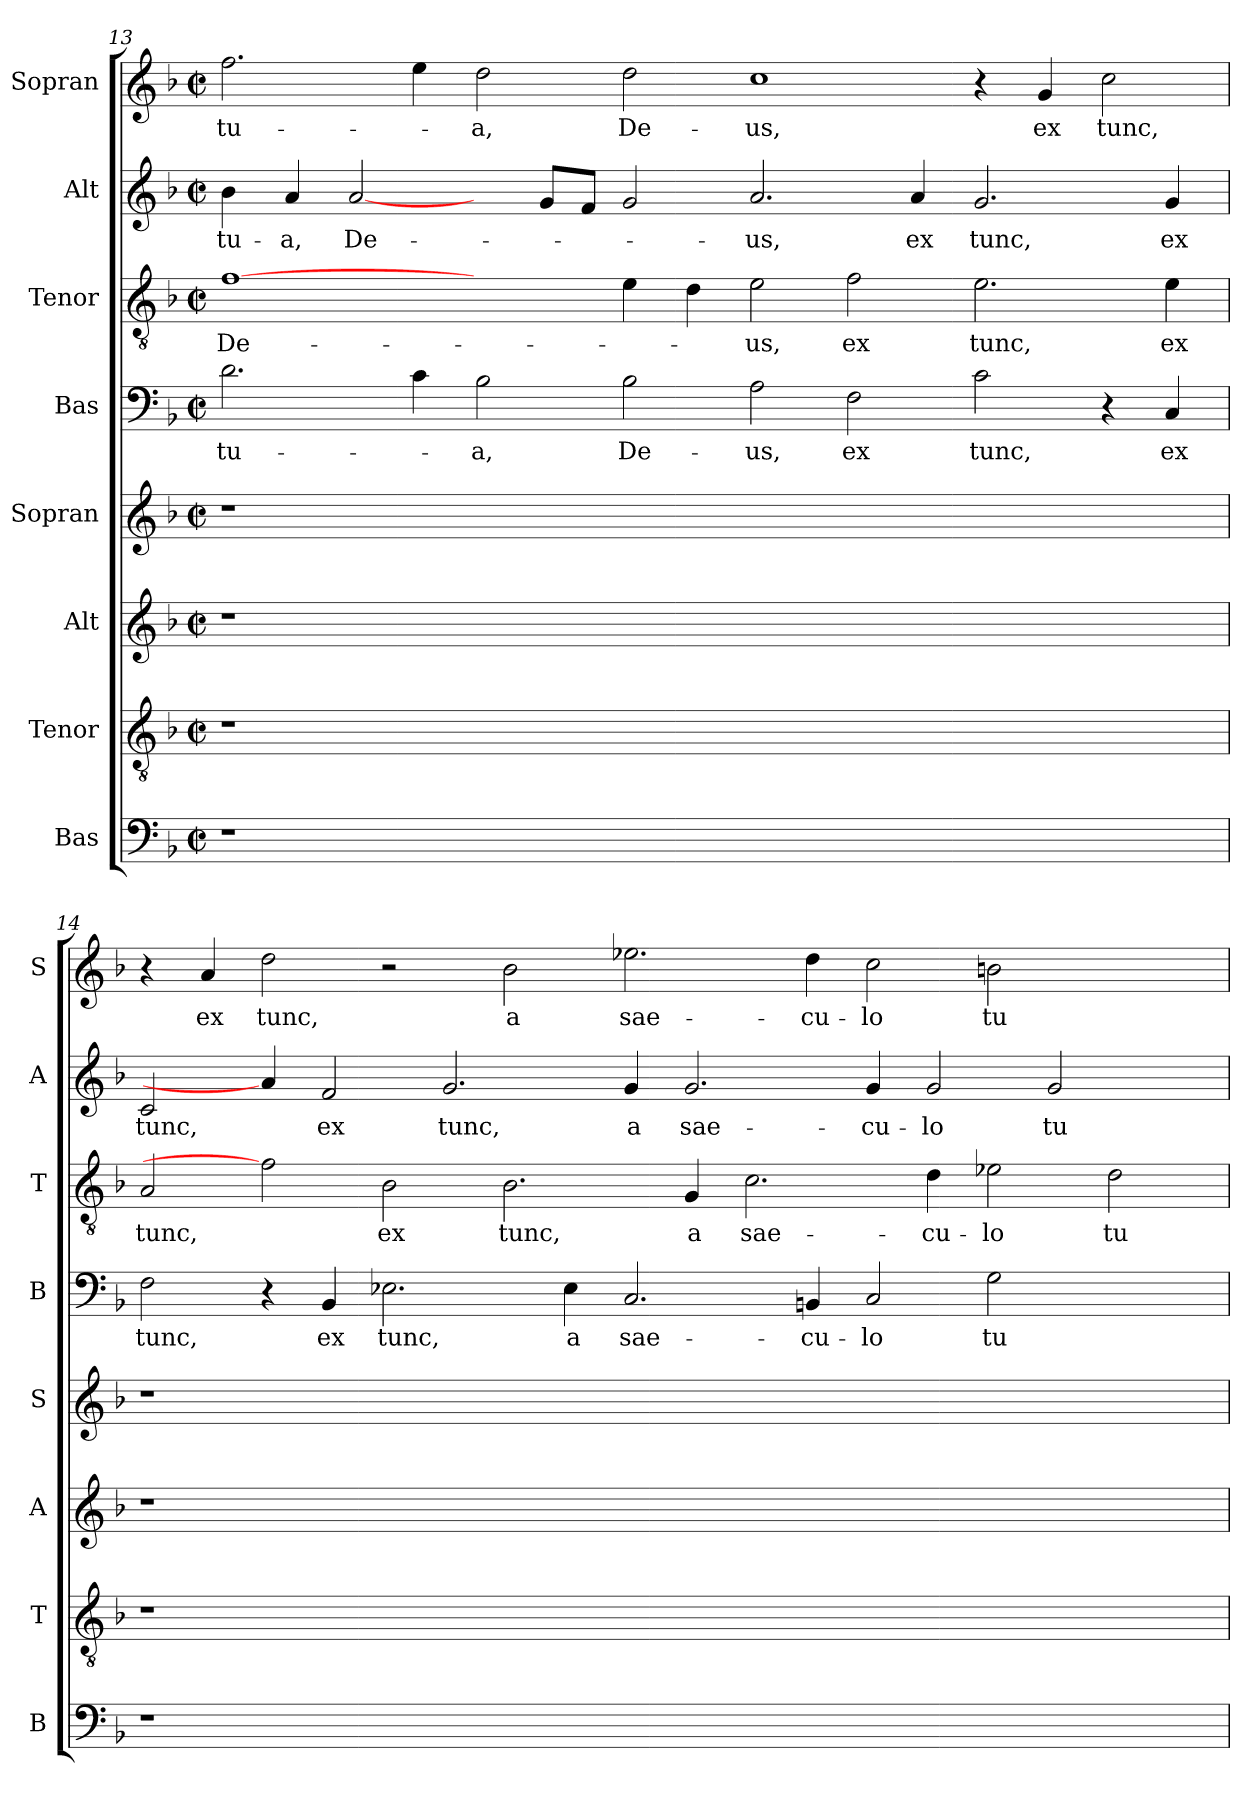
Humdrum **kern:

**kern	**kern	**kern	**kern	**kern	**text	**kern	**text	**kern	**text	**kern	**text
*part8	*part7	*part6	*part5	*part4	*part4	*part3	*part3	*part2	*part2	*part1	*part1
*staff8	*staff7	*staff6	*staff5	*staff4	*staff4	*staff3	*staff3	*staff2	*staff2	*staff1	*staff1
*I"Bas	*I"Tenor	*I"Alt	*I"Sopran	*I"Bas	*	*I"Tenor	*	*I"Alt	*	*I"Sopran	*
*I'B	*I'T	*I'A	*I'S	*I'B	*	*I'T	*	*I'A	*	*I'S	*
!!LO:LB:g=z
*clefF4	*clefGv2	*clefG2	*clefG2	*clefF4	*	*clefGv2	*	*clefG2	*	*clefG2	*
*k[b-]	*k[b-]	*k[b-]	*k[b-]	*k[b-]	*	*k[b-]	*	*k[b-]	*	*k[b-]	*
*F:	*F:	*F:	*F:	*F:	*	*F:	*	*F:	*	*F:	*
*M2/2	*M2/2	*M2/2	*M2/2	*M2/2	*	*M2/2	*	*M2/2	*	*M2/2	*
*met(c|)	*met(c|)	*met(c|)	*met(c|)	*met(c|)	*	*met(c|)	*	*met(c|)	*	*met(c|)	*
=13	=13	=13	=13	=13	=13	=13	=13	=13	=13	=13	=13
!	!	!	!	!	!LO:LY:b	!	!LO:LY:b	!	!LO:LY:b	!	!LO:LY:b
1r	1r	1r	1r	2.d\	tu-	[1f	De-	4b-\	tu-	2.ff\	tu-
!	!	!	!	!	!	!	!	!	!LO:LY:b	!	!
.	.	.	.	.	.	.	.	4a/	-a,	.	.
!	!	!	!	!	!	!	!	!	!LO:LY:b	!	!
.	.	.	.	.	.	.	.	[2a/	De-	.	.
.	.	.	.	4c\	.	.	.	.	.	4ee\	.
!	!	!	!	!	!LO:LY:b	!	!	!	!	!	!LO:LY:b
0.ryy	0.ryy	0.ryy	0.ryy	2B-\	-a,	2ryy	.	4ryy	.	2dd\	-a,
.	.	.	.	.	.	.	.	8g/L	.	.	.
.	.	.	.	.	.	.	.	8f/J	.	.	.
!	!	!	!	!	!LO:LY:b	!	!	!	!	!	!LO:LY:b
.	.	.	.	2B-\	De-	4e\	.	2g/	.	2dd\	De-
.	.	.	.	.	.	4d\	.	.	.	.	.
!	!	!	!	!	!LO:LY:b	!	!LO:LY:b	!	!LO:LY:b	!	!LO:LY:b
.	.	.	.	2A\	-us,	2e\	-us,	2.a/	-us,	1cc	-us,
!	!	!	!	!	!LO:LY:b	!	!LO:LY:b	!	!	!	!
.	.	.	.	2F\	ex	2f\	ex	.	.	.	.
!	!	!	!	!	!	!	!	!	!LO:LY:b	!	!
.	.	.	.	.	.	.	.	4a/	ex	.	.
!	!	!	!	!	!LO:LY:b	!	!LO:LY:b	!	!LO:LY:b	!	!
.	.	.	.	2c\	tunc,	2.e\	tunc,	2.g/	tunc,	4r	.
!	!	!	!	!	!	!	!	!	!	!	!LO:LY:b
.	.	.	.	.	.	.	.	.	.	4g/	ex
!	!	!	!	!	!	!	!	!	!	!	!LO:LY:b
.	.	.	.	4r	.	.	.	.	.	2cc\	tunc,
!	!	!	!	!	!LO:LY:b	!	!LO:LY:b	!	!LO:LY:b	!	!
.	.	.	.	4C/	ex	4e\	ex	4g/	ex	.	.
=14	=14	=14	=14	=14	=14	=14	=14	=14	=14	=14	=14
!	!	!	!	!	!LO:LY:b	!	!LO:LY:b	!	!LO:LY:b	!	!
1r	1r	1r	1r	2F\	tunc,	2A/	tunc,	2c/	tunc,	4r	.
!	!	!	!	!	!	!	!	!	!	!	!LO:LY:b
.	.	.	.	.	.	.	.	.	.	4a/	ex
!	!	!	!	!	!	!	!	!	!	!	!LO:LY:b
.	.	.	.	4r	.	2f]	.	4a/]	.	2dd\	tunc,
!	!	!	!	!	!LO:LY:b	!	!	!	!LO:LY:b	!	!
.	.	.	.	4BB-/	ex	.	.	2f/	ex	.	.
!	!	!	!	!	!LO:LY:b	!	!LO:LY:b	!	!	!	!
2%7ryy	2%7ryy	2%7ryy	2%7ryy	2.E-X\	tunc,	2B-\	ex	.	.	2r	.
!	!	!	!	!	!	!	!	!	!LO:LY:b	!	!
.	.	.	.	.	.	.	.	2.g/	tunc,	.	.
!	!	!	!	!	!	!	!LO:LY:b	!	!	!	!LO:LY:b
.	.	.	.	.	.	2.B-\	tunc,	.	.	2b-\	a
!	!	!	!	!	!LO:LY:b	!	!	!	!	!	!
.	.	.	.	4E-\	a	.	.	.	.	.	.
!	!	!	!	!	!LO:LY:b	!	!	!	!LO:LY:b	!	!LO:LY:b
.	.	.	.	2.C/	sae-	.	.	4g/	a	2.ee-X\	sae-
!	!	!	!	!	!	!	!LO:LY:b	!	!LO:LY:b	!	!
.	.	.	.	.	.	4G/	a	2.g/	sae-	.	.
!	!	!	!	!	!	!	!LO:LY:b	!	!	!	!
.	.	.	.	.	.	2.c\	sae-	.	.	.	.
!	!	!	!	!	!LO:LY:b	!	!	!	!	!	!LO:LY:b
.	.	.	.	4BBn/	-cu-	.	.	.	.	4dd\	-cu-
!	!	!	!	!	!LO:LY:b	!	!	!	!LO:LY:b	!	!LO:LY:b
.	.	.	.	2C/	-lo	.	.	4g/	-cu-	2cc\	-lo
!	!	!	!	!	!	!	!LO:LY:b	!	!LO:LY:b	!	!
.	.	.	.	.	.	4d\	-cu-	2g/	-lo	.	.
!	!	!	!	!	!LO:LY:b	!	!LO:LY:b	!	!	!	!LO:LY:b
.	.	.	.	2G\	tu	2e-X\	-lo	.	.	2bn\	tu
!	!	!	!	!	!	!	!	!	!LO:LY:b	!	!
.	.	.	.	.	.	.	.	2g/	tu	.	.
!	!	!	!	!	!	!	!LO:LY:b	!	!	!	!
.	.	.	.	2ryy	.	2d\	tu	.	.	2ryy	.
.	.	.	.	.	.	.	.	4ryy	.	.	.
=	=	=	=	=	=	=	=	=	=	=	=
*-	*-	*-	*-	*-	*-	*-	*-	*-	*-	*-	*-
